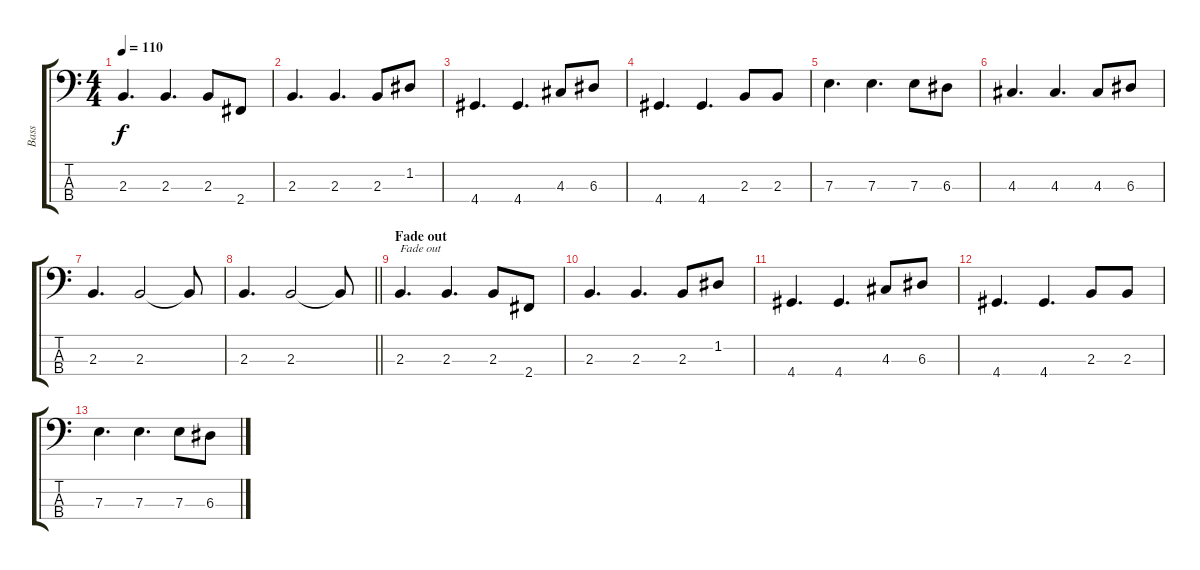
\track ("Bass" "Bass") {instrument electricbassfinger}
\staff {score tabs}
\tuning (G2 D2 A1 E1) {hide}
\ts (4 4)
\tempo 110
\clef f4
\ks c
2.3.4{d dy f} 2.3.4{d} 2.3.8 2.4.8 |
2.3.4{d} 2.3.4{d} 2.3.8 1.2.8 |
4.4.4{d} 4.4.4{d} 4.3.8 6.3.8 |
4.4.4{d} 4.4.4{d} 2.3.8 2.3.8 |
7.3.4{d} 7.3.4{d} 7.3.8 6.3.8 |
4.3.4{d} 4.3.4{d} 4.3.8 6.3.8 |
2.3.4{d} 2.3.2 2.3{t}.8 |
\barLineRight lightlight
2.3.4{d} 2.3.2{volume 12} 2.3{t}.8 |
\section ("" "Fade out")
2.3.4{d txt "Fade out"} 2.3.4{d} 2.3.8{volume 10} 2.4.8 |
2.3.4{d} 2.3.4{d} 2.3.8{volume 8} 1.2.8 |
4.4.4{d} 4.4.4{d} 4.3.8{volume 6} 6.3.8 |
4.4.4{d} 4.4.4{d volume 4} 2.3.8 2.3.8{volume 3} |
7.3.4{d volume 2} 7.3.4{d volume 0} 7.3.8 6.3.8
